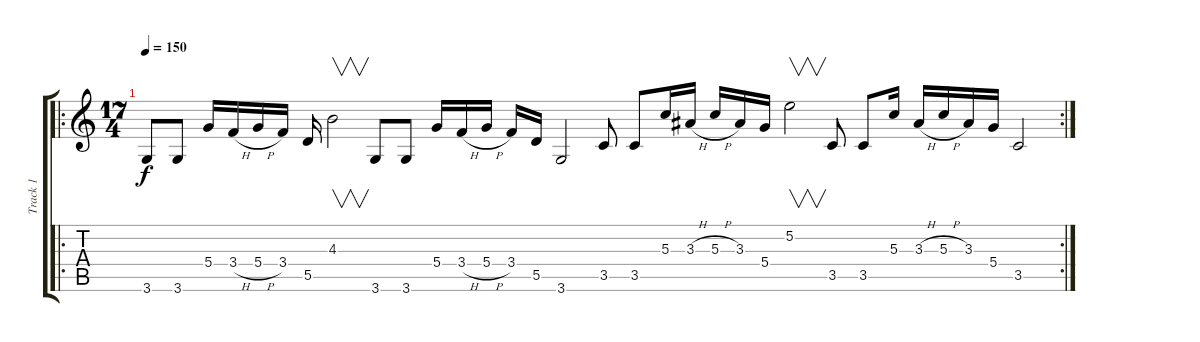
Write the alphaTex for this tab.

\track ("Track 1" "Track 1") {instrument distortionguitar}
\staff {score tabs}
\tuning (E4 B3 G3 D3 A2 E2) {hide}
\ro
\rc 2
\ts (17 4)
\tempo 150
\clef g2
\ks c
3.6.8{dy f instrument distortionguitar} 3.6.8 5.4.16 3.4{h}.16 5.4{h}.16 3.4.16 5.5.16 4.3.2{v} 3.6.8 3.6.8 5.4.16 3.4{h}.16 5.4{h}.16 3.4.16 5.5.16 3.6.2 3.5.8 3.5.8 5.3.16 3.3{h}.16 5.3{h}.16 3.3.16 5.4.16 5.2.2{v} 3.5.8 3.5.8 5.3.16 3.3{h}.16 5.3{h}.16 3.3.16 5.4.16 3.5.2
